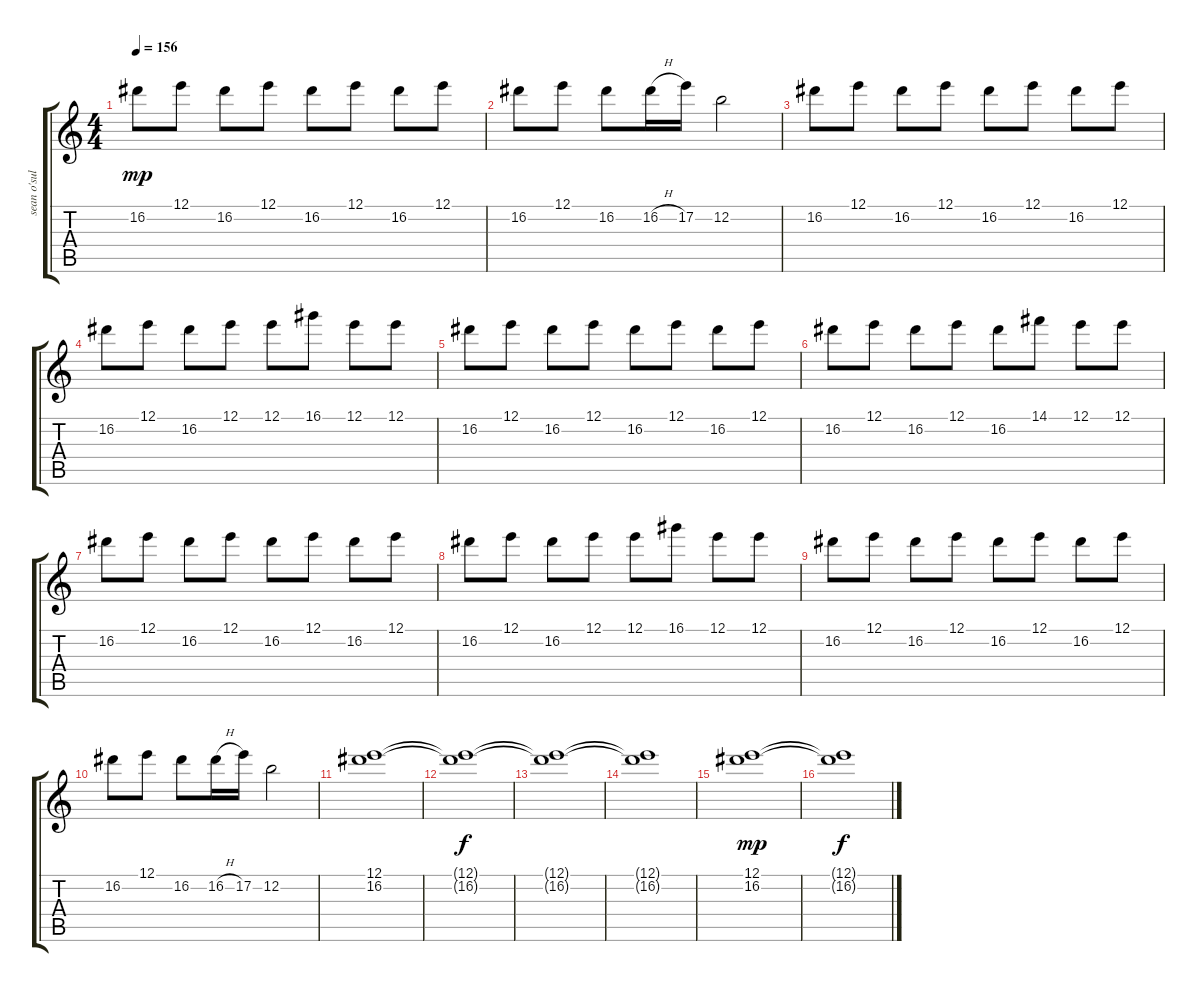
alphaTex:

\track ("sean o'sullivan" "sean o'sul") {instrument distortionguitar}
\staff {score tabs}
\tuning (E4 B3 G3 D3 A2 D2) {hide}
\ts (4 4)
\tempo 156
\clef g2
\ks c
16.2.8{dy mp} 12.1.8 16.2.8 12.1.8 16.2.8 12.1.8 16.2.8 12.1.8 |
16.2.8 12.1.8 16.2.8 16.2{h}.16 17.2.16 12.2.2 |
16.2.8 12.1.8 16.2.8 12.1.8 16.2.8 12.1.8 16.2.8 12.1.8 |
16.2.8 12.1.8 16.2.8 12.1.8 12.1.8 16.1.8 12.1.8 12.1.8 |
16.2.8 12.1.8 16.2.8 12.1.8 16.2.8 12.1.8 16.2.8 12.1.8 |
16.2.8 12.1.8 16.2.8 12.1.8 16.2.8 14.1.8 12.1.8 12.1.8 |
16.2.8 12.1.8 16.2.8 12.1.8 16.2.8 12.1.8 16.2.8 12.1.8 |
16.2.8 12.1.8 16.2.8 12.1.8 12.1.8 16.1.8 12.1.8 12.1.8 |
16.2.8 12.1.8 16.2.8 12.1.8 16.2.8 12.1.8 16.2.8 12.1.8 |
16.2.8 12.1.8 16.2.8 16.2{h}.16 17.2.16 12.2.2 |
(12.1 16.2).1 |
(12.1{t} 16.2{t}).1{dy f} |
(12.1{t} 16.2{t}).1 |
(12.1{t} 16.2{t}).1 |
(12.1 16.2).1{dy mp} |
(12.1{t} 16.2{t}).1{dy f}
